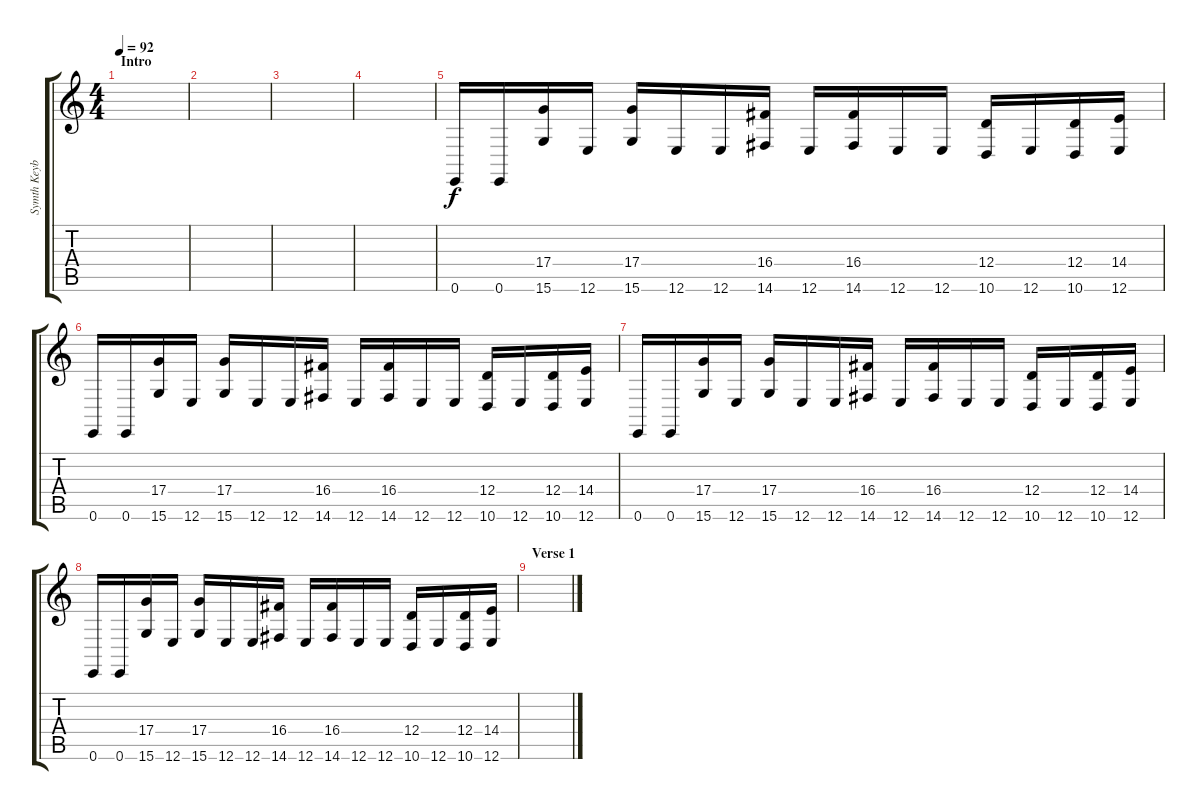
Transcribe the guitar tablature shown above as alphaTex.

\track ("Symth Keyboard" "Symth Keyb") {instrument lead1square}
\staff {score tabs}
\tuning (E4 B3 G3 D3 A2 E2) {hide}
\ts (4 4)
\section ("" "Intro")
\tempo 92
\clef g2
\ks c
|
|
|
|
0.6.16 0.6.16 (17.4 15.6).16 12.6.16 (17.4 15.6).16 12.6.16 12.6.16 (16.4 14.6).16 12.6.16 (16.4 14.6).16 12.6.16 12.6.16 (12.4 10.6).16 12.6.16 (12.4 10.6).16 (14.4 12.6).16 |
0.6.16 0.6.16 (17.4 15.6).16 12.6.16 (17.4 15.6).16 12.6.16 12.6.16 (16.4 14.6).16 12.6.16 (16.4 14.6).16 12.6.16 12.6.16 (12.4 10.6).16 12.6.16 (12.4 10.6).16 (14.4 12.6).16 |
0.6.16 0.6.16 (17.4 15.6).16 12.6.16 (17.4 15.6).16 12.6.16 12.6.16 (16.4 14.6).16 12.6.16 (16.4 14.6).16 12.6.16 12.6.16 (12.4 10.6).16 12.6.16 (12.4 10.6).16 (14.4 12.6).16 |
0.6.16 0.6.16 (17.4 15.6).16 12.6.16 (17.4 15.6).16 12.6.16 12.6.16 (16.4 14.6).16 12.6.16 (16.4 14.6).16 12.6.16 12.6.16 (12.4 10.6).16 12.6.16 (12.4 10.6).16 (14.4 12.6).16 |
\section ("" "Verse 1")
